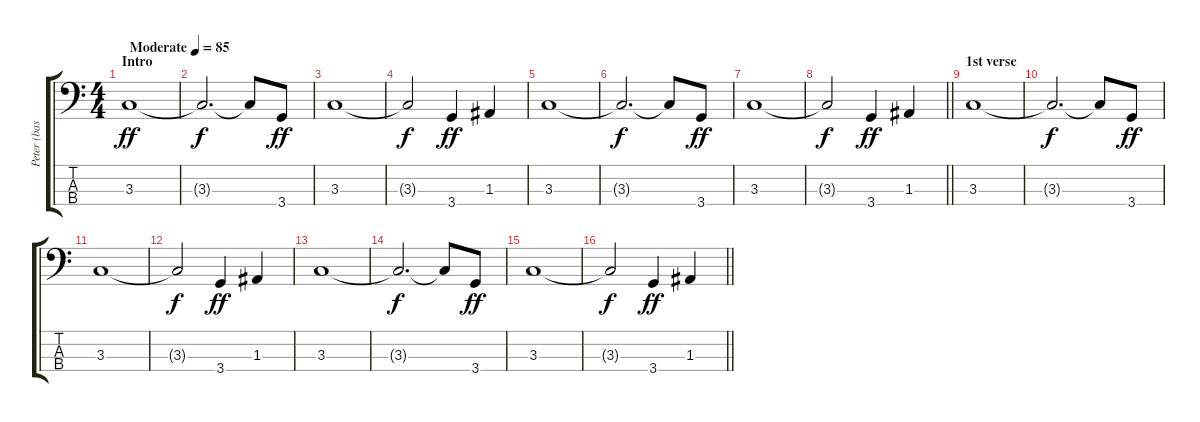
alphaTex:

\track ("Peter (bass)" "Peter (bas") {instrument electricbassfinger}
\staff {score tabs}
\tuning (G2 D2 A1 E1) {hide}
\ts (4 4)
\section ("" "Intro")
\tempo (85 "Moderate")
\clef f4
\ks c
3.3.1{dy ff instrument electricbassfinger} |
3.3{t}.2{d dy f} 3.3{t}.8 3.4.8{dy ff} |
3.3.1 |
3.3{t}.2{dy f} 3.4.4{dy ff} 1.3.4 |
3.3.1 |
3.3{t}.2{d dy f} 3.3{t}.8 3.4.8{dy ff} |
3.3.1 |
\barLineRight lightlight
3.3{t}.2{dy f} 3.4.4{dy ff} 1.3.4 |
\section ("" "1st verse")
3.3.1 |
3.3{t}.2{d dy f} 3.3{t}.8 3.4.8{dy ff} |
3.3.1 |
3.3{t}.2{dy f} 3.4.4{dy ff} 1.3.4 |
3.3.1 |
3.3{t}.2{d dy f} 3.3{t}.8 3.4.8{dy ff} |
3.3.1 |
\barLineRight lightlight
3.3{t}.2{dy f} 3.4.4{dy ff} 1.3.4
